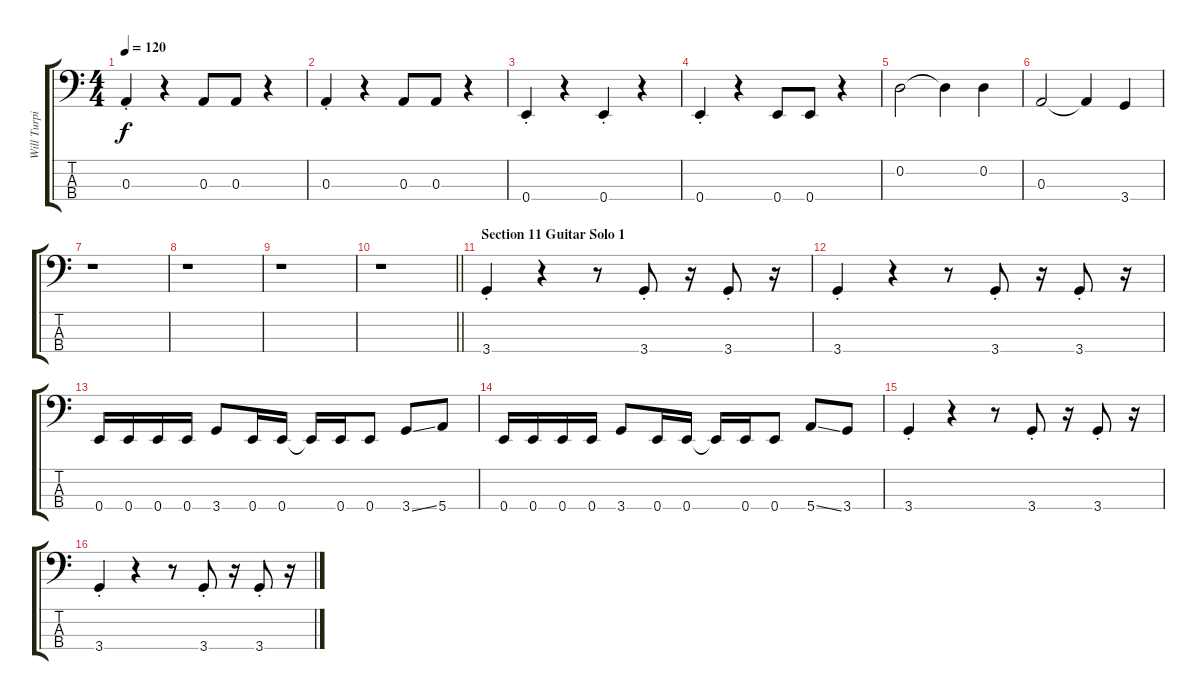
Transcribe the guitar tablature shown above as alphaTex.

\track ("Will Turpin" "Will Turpi") {instrument electricbassfinger}
\staff {score tabs}
\tuning (G2 D2 A1 E1) {hide}
\ts (4 4)
\tempo 120
\clef f4
\ks c
0.3{st}.4{dy f} r.4 0.3.8 0.3.8 r.4 |
0.3{st}.4 r.4 0.3.8 0.3.8 r.4 |
0.4{st}.4 r.4 0.4{st}.4 r.4 |
0.4{st}.4 r.4 0.4.8 0.4.8 r.4 |
0.2.2 0.2{t}.4 0.2.4 |
0.3.2 0.3{t}.4 3.4.4 |
r.1 |
r.1 |
r.1 |
\barLineRight lightlight
r.1 |
\section ("" "Section 11 Guitar Solo 1")
3.4{st}.4 r.4 r.8 3.4{st}.8 r.16 3.4{st}.8 r.16 |
3.4{st}.4 r.4 r.8 3.4{st}.8 r.16 3.4{st}.8 r.16 |
0.4.16 0.4.16 0.4.16 0.4.16 3.4.8 0.4.16 0.4.16 0.4{t}.16 0.4.16 0.4.8 3.4{ss}.8 5.4.8 |
0.4.16 0.4.16 0.4.16 0.4.16 3.4.8 0.4.16 0.4.16 0.4{t}.16 0.4.16 0.4.8 5.4{ss}.8 3.4.8 |
3.4{st}.4 r.4 r.8 3.4{st}.8 r.16 3.4{st}.8 r.16 |
3.4{st}.4 r.4 r.8 3.4{st}.8 r.16 3.4{st}.8 r.16
